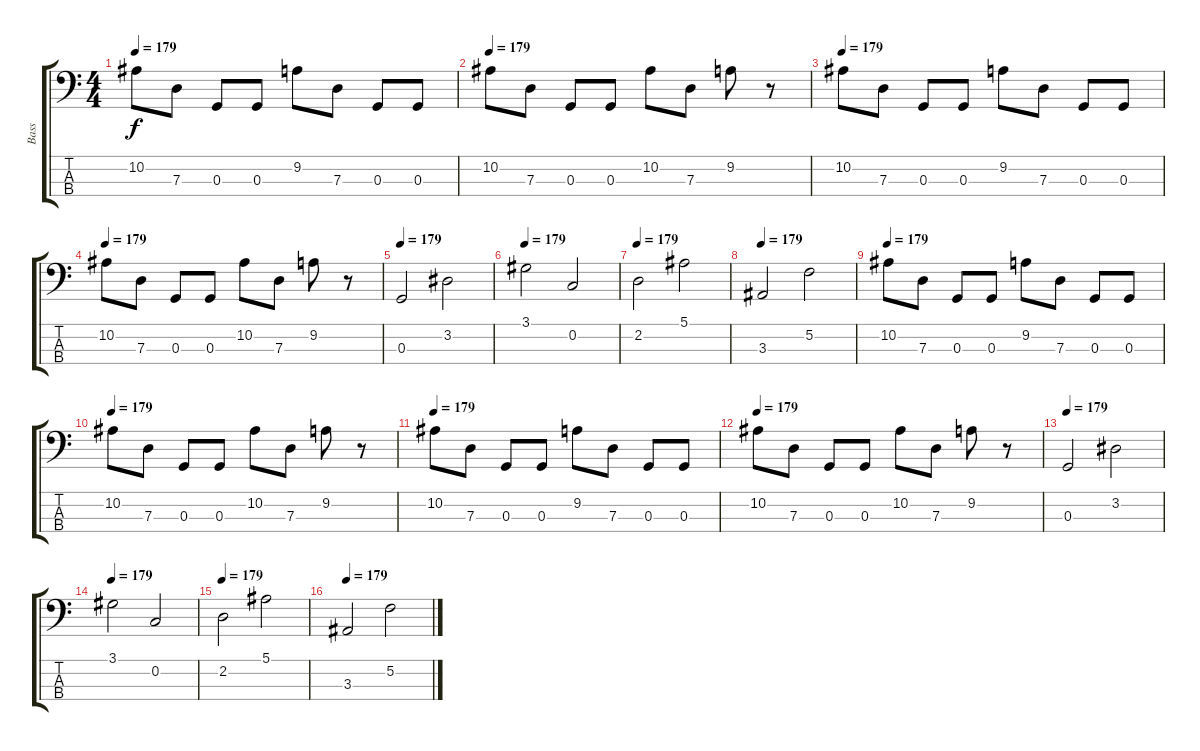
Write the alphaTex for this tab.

\track ("Bass" "Bass") {instrument electricbassfinger}
\staff {score tabs}
\tuning (F2 C2 G1 D1) {hide}
\ts (4 4)
\tempo 179
\clef f4
\ks c
10.2.8{dy f} 7.3.8 0.3.8 0.3.8 9.2.8 7.3.8 0.3.8 0.3.8 |
\tempo 179
10.2.8 7.3.8 0.3.8 0.3.8 10.2.8 7.3.8 9.2.8 r.8 |
\tempo 179
10.2.8 7.3.8 0.3.8 0.3.8 9.2.8 7.3.8 0.3.8 0.3.8 |
\tempo 179
10.2.8 7.3.8 0.3.8 0.3.8 10.2.8 7.3.8 9.2.8 r.8 |
\tempo 179
0.3.2 3.2.2 |
\tempo 179
3.1.2 0.2.2 |
\tempo 179
2.2.2 5.1.2 |
\tempo 179
3.3.2 5.2.2 |
\tempo 179
10.2.8 7.3.8 0.3.8 0.3.8 9.2.8 7.3.8 0.3.8 0.3.8 |
\tempo 179
10.2.8 7.3.8 0.3.8 0.3.8 10.2.8 7.3.8 9.2.8 r.8 |
\tempo 179
10.2.8 7.3.8 0.3.8 0.3.8 9.2.8 7.3.8 0.3.8 0.3.8 |
\tempo 179
10.2.8 7.3.8 0.3.8 0.3.8 10.2.8 7.3.8 9.2.8 r.8 |
\tempo 179
0.3.2 3.2.2 |
\tempo 179
3.1.2 0.2.2 |
\tempo 179
2.2.2 5.1.2 |
\tempo 179
3.3.2 5.2.2
